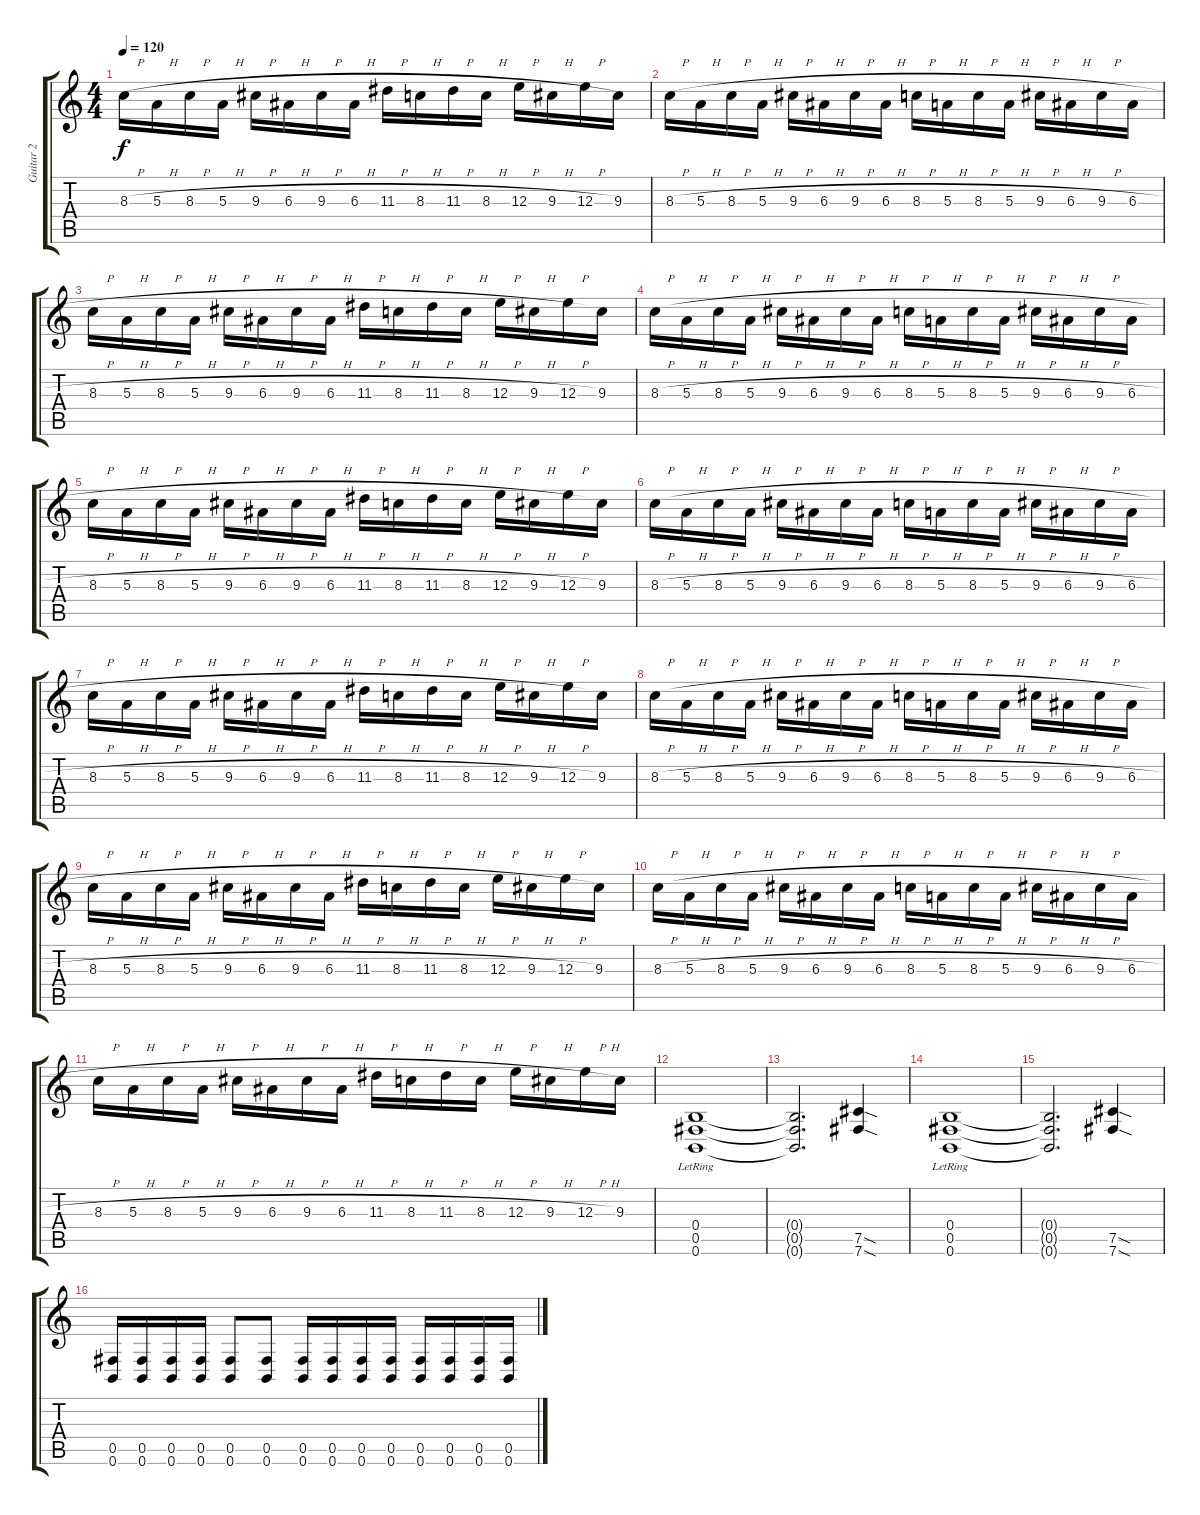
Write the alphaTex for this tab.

\track ("Guitar 2" "Guitar 2") {instrument distortionguitar}
\staff {score tabs}
\tuning (Db4 Ab3 E3 B2 Gb2 B1) {hide}
\ts (4 4)
\tempo 120
\clef g2
\ks c
8.3{h}.16{dy f} 5.3{h}.16 8.3{h}.16 5.3{h}.16 9.3{h}.16 6.3{h}.16 9.3{h}.16 6.3{h}.16 11.3{h}.16 8.3{h}.16 11.3{h}.16 8.3{h}.16 12.3{h}.16 9.3{h}.16 12.3{h}.16 9.3.16 |
8.3{h}.16 5.3{h}.16 8.3{h}.16 5.3{h}.16 9.3{h}.16 6.3{h}.16 9.3{h}.16 6.3{h}.16 8.3{h}.16 5.3{h}.16 8.3{h}.16 5.3{h}.16 9.3{h}.16 6.3{h}.16 9.3{h}.16 6.3{h}.16 |
8.3{h}.16 5.3{h}.16 8.3{h}.16 5.3{h}.16 9.3{h}.16 6.3{h}.16 9.3{h}.16 6.3{h}.16 11.3{h}.16 8.3{h}.16 11.3{h}.16 8.3{h}.16 12.3{h}.16 9.3{h}.16 12.3{h}.16 9.3.16 |
8.3{h}.16 5.3{h}.16 8.3{h}.16 5.3{h}.16 9.3{h}.16 6.3{h}.16 9.3{h}.16 6.3{h}.16 8.3{h}.16 5.3{h}.16 8.3{h}.16 5.3{h}.16 9.3{h}.16 6.3{h}.16 9.3{h}.16 6.3{h}.16 |
8.3{h}.16 5.3{h}.16 8.3{h}.16 5.3{h}.16 9.3{h}.16 6.3{h}.16 9.3{h}.16 6.3{h}.16 11.3{h}.16 8.3{h}.16 11.3{h}.16 8.3{h}.16 12.3{h}.16 9.3{h}.16 12.3{h}.16 9.3.16 |
8.3{h}.16 5.3{h}.16 8.3{h}.16 5.3{h}.16 9.3{h}.16 6.3{h}.16 9.3{h}.16 6.3{h}.16 8.3{h}.16 5.3{h}.16 8.3{h}.16 5.3{h}.16 9.3{h}.16 6.3{h}.16 9.3{h}.16 6.3{h}.16 |
8.3{h}.16 5.3{h}.16 8.3{h}.16 5.3{h}.16 9.3{h}.16 6.3{h}.16 9.3{h}.16 6.3{h}.16 11.3{h}.16 8.3{h}.16 11.3{h}.16 8.3{h}.16 12.3{h}.16 9.3{h}.16 12.3{h}.16 9.3.16 |
8.3{h}.16 5.3{h}.16 8.3{h}.16 5.3{h}.16 9.3{h}.16 6.3{h}.16 9.3{h}.16 6.3{h}.16 8.3{h}.16 5.3{h}.16 8.3{h}.16 5.3{h}.16 9.3{h}.16 6.3{h}.16 9.3{h}.16 6.3{h}.16 |
8.3{h}.16 5.3{h}.16 8.3{h}.16 5.3{h}.16 9.3{h}.16 6.3{h}.16 9.3{h}.16 6.3{h}.16 11.3{h}.16 8.3{h}.16 11.3{h}.16 8.3{h}.16 12.3{h}.16 9.3{h}.16 12.3{h}.16 9.3.16 |
8.3{h}.16 5.3{h}.16 8.3{h}.16 5.3{h}.16 9.3{h}.16 6.3{h}.16 9.3{h}.16 6.3{h}.16 8.3{h}.16 5.3{h}.16 8.3{h}.16 5.3{h}.16 9.3{h}.16 6.3{h}.16 9.3{h}.16 6.3{h}.16 |
8.3{h}.16 5.3{h}.16 8.3{h}.16 5.3{h}.16 9.3{h}.16 6.3{h}.16 9.3{h}.16 6.3{h}.16 11.3{h}.16 8.3{h}.16 11.3{h}.16 8.3{h}.16 12.3{h}.16 9.3{h}.16 12.3{h}.16 9.3.16 |
(0.4{lr} 0.5{lr} 0.6{lr}).1 |
(0.4{t} 0.5{t} 0.6{t}).2{d} (7.5{sod} 7.6{sod}).4{balance 0} |
(0.4{lr} 0.5{lr} 0.6{lr}).1{balance 8} |
(0.4{t} 0.5{t} 0.6{t}).2{d} (7.5{sod} 7.6{sod}).4 |
(0.5 0.6).16 (0.5 0.6).16 (0.5 0.6).16 (0.5 0.6).16 (0.5 0.6).8 (0.5 0.6).8 (0.5 0.6).16 (0.5 0.6).16 (0.5 0.6).16 (0.5 0.6).16 (0.5 0.6).16 (0.5 0.6).16 (0.5 0.6).16 (0.5 0.6).16
